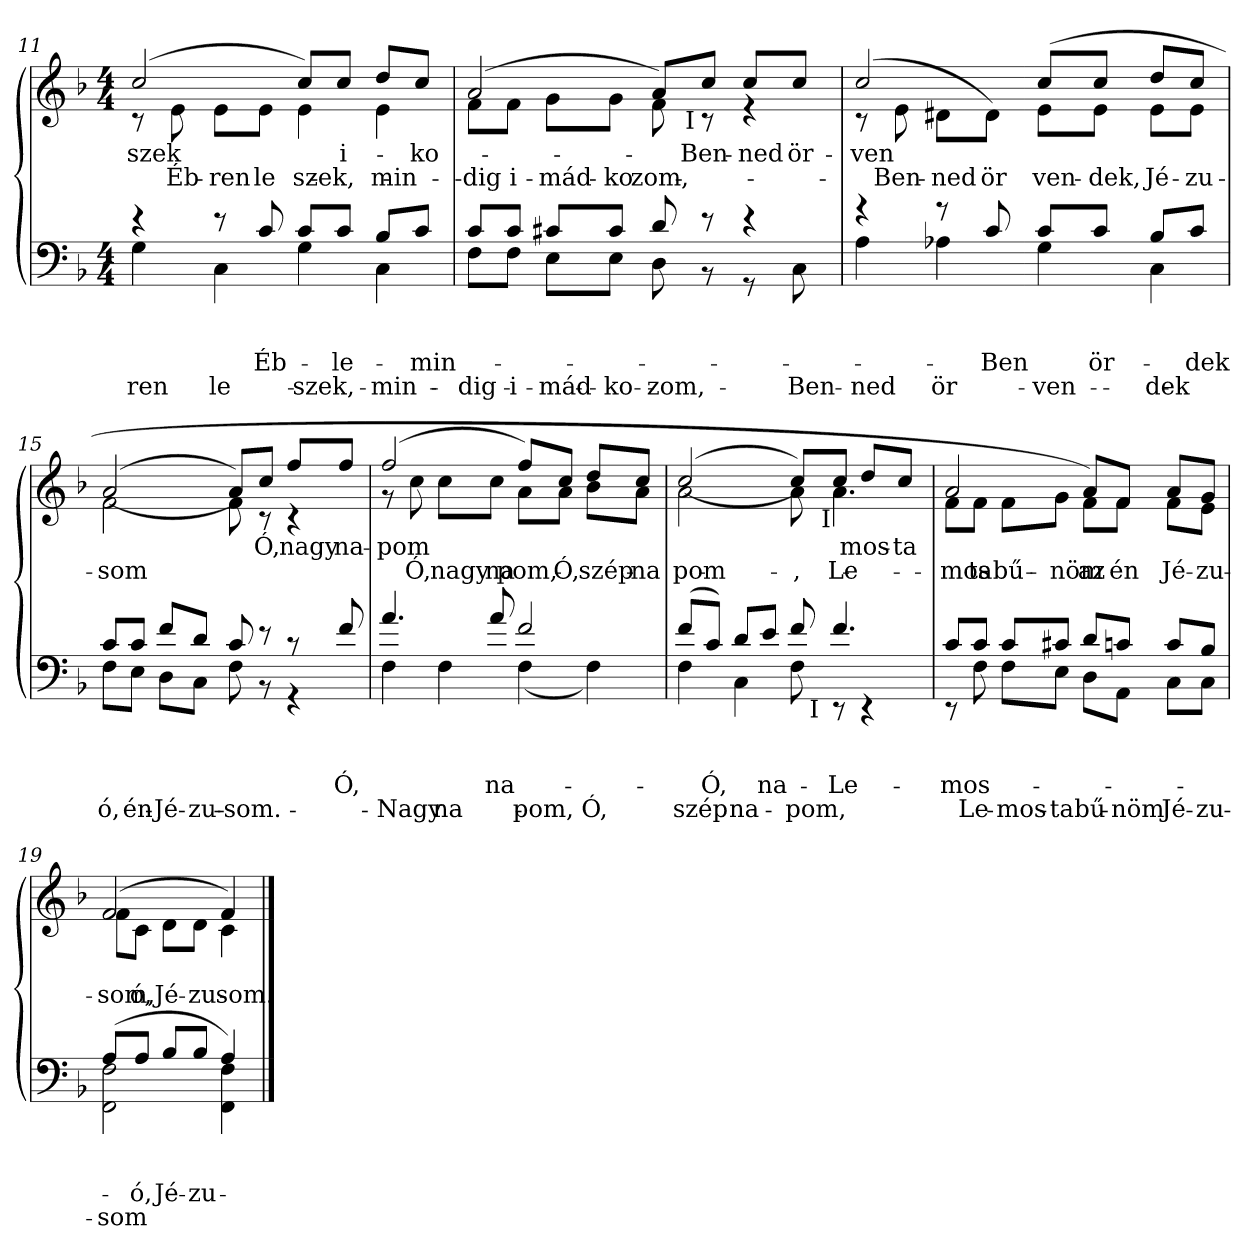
**kern	**text	**text	**text	**text	**kern	**text	**text
*part2	*part2	*part2	*part2	*part2	*part1	*part1	*part1
*staff2	*staff2	*staff2	*staff2	*staff2	*staff1	*staff1	*staff1
!!LO:LB:g=z
*clefF4	*	*	*	*	*clefG2	*	*
*k[b-]	*	*	*	*	*k[b-]	*	*
*F:	*	*	*	*	*F:	*	*
*M4/4	*	*	*	*	*M4/4	*	*
=11	=11	=11	=11	=11	=11	=11	=11
*^	*	*	*	*	*	*	*
!	!	!	!	!	!LO:LY:b	!	!	!
!	!	!	!	!	!	!	!LO:LY:a	!
*	*	*	*	*	*	*^	*	*
4re	4G\	.	.	.	ren	(>2cc/	8rc	szek	.
!	!	!	!	!	!	!	!	!	!LO:LY:b
.	.	.	.	.	.	.	8e\	.	Éb-
!	!	!	!	!	!LO:LY:b	!	!	!	!
!	!	!	!	!	!	!	!	!	!LO:LY:b
8rd	4C\	.	.	.	le-	.	8e\L	.	-ren
!	!	!	!	!LO:LY:a	!	!	!	!	!
!	!	!	!	!	!	!	!	!	!LO:LY:b
8c/	.	.	.	Éb-	.	.	8e\J	.	le-
!	!	!	!	!LO:LY:a	!	!	!	!	!
!	!	!	!	!	!LO:LY:b	!	!	!	!
!	!	!	!	!	!	!	!	!LO:LY:a	!
!	!	!	!	!	!	!	!	!	!LO:LY:b
8c/L	4G\	.	.	.	-szek,	8cc/L)	4e\	.	-szek,
!	!	!	!	!LO:LY:a	!	!	!	!	!
!	!	!	!	!	!	!	!	!LO:LY:a	!
8c/J	.	.	.	le-	.	8cc/J	.	i-	.
!	!	!	!	!LO:LY:a	!	!	!	!	!
!	!	!	!	!	!LO:LY:b	!	!	!	!
!	!	!	!	!	!	!	!	!LO:LY:a	!
!	!	!	!	!	!	!	!	!	!LO:LY:b
8B-/L	4C\	.	.	.	min-	8dd/L	4e\	.	min-
!	!	!	!	!LO:LY:a	!	!	!	!	!
!	!	!	!	!	!	!	!	!LO:LY:a	!
8c/J	.	.	.	min-	.	8cc/J	.	-ko-	.
*	*	*	*	*	*	*v	*v	*	*
=12	=12	=12	=12	=12	=12	=12	=12	=12
!	!	!	!	!LO:LY:a	!	!	!	!
!	!	!	!	!	!LO:LY:b	!	!	!
!	!	!	!	!	!	!	!LO:LY:a	!
*	*	*	*	*	*	*^	*	*
!	!	!	!	!	!	!	!	!	!LO:LY:b
*	*	*	*	*	*	*	*^	*	*
8c/L	8F\L	.	.	.	-dig	(>2a/	8f\L	2ryy	.	-dig
!	!	!	!	!LO:LY:a	!	!	!	!	!	!
!	!	!	!	!	!LO:LY:b	!	!	!	!	!
!	!	!	!	!	!	!	!	!	!	!LO:LY:b
8c/J	8F\J	.	.	.	i-	.	8f\J	.	.	i-
!	!	!	!	!LO:LY:a	!	!	!	!	!	!
!	!	!	!	!	!LO:LY:b	!	!	!	!	!
!	!	!	!	!	!	!	!	!	!	!LO:LY:b
8c#X/L	8E\L	.	.	.	-mád-	.	8g\L	.	.	-mád-
!	!	!	!	!LO:LY:a	!	!	!	!	!	!
!	!	!	!	!	!LO:LY:b	!	!	!	!	!
!	!	!	!	!	!	!	!	!	!	!LO:LY:b
8c#/J	8E\J	.	.	.	-ko-	.	8g\J	.	.	-ko-
!	!	!	!	!LO:LY:a	!	!	!	!	!	!
!	!	!	!	!	!LO:LY:b	!	!	!	!	!
!	!	!	!	!	!	!	!	!	!LO:LY:a	!
!	!	!	!	!	!	!	!	!	!	!LO:LY:b
8d/	8D\	.	.	.	-zom,	8a/L)	8f\	16.ryy	.	-zom,
!	!	!	!	!	!	!	!	!LO:TX:b:t=I	!	!
.	.	.	.	.	.	.	.	4ryy	.	.
!	!	!	!	!	!	!	!	!	!LO:LY:a	!
8r	8r	.	.	.	.	8cc/J	8rc	.	Ben-	.
!	!	!	!	!	!	!	!	!	!LO:LY:a	!
4re	8rGG	.	.	.	.	8cc/L	4rd	.	-ned	.
.	.	.	.	.	.	.	.	8ryy	.	.
!	!	!	!	!	!LO:LY:b	!	!	!	!	!
!	!	!	!	!	!	!	!	!	!LO:LY:a	!
.	8C\	.	.	.	Ben-	8cc/J	.	.	ör-	.
.	.	.	.	.	.	.	.	32ryy	.	.
*	*	*	*	*	*	*v	*v	*v	*	*
=13	=13	=13	=13	=13	=13	=13	=13	=13
*	*	*	*	*	*	*^	*	*
*	*	*	*	*	*	*	*^	*	*
!	!	!	!	!	!LO:LY:b	!	!	!	!	!
*	*	*	*	*	*	*v	*v	*v	*	*
*	*	*	*	*	*	*^	*	*
*	*	*	*	*	*	*	*^	*	*
!	!	!	!	!	!	!	!	!	!LO:LY:a	!
*	*	*	*	*	*	*	*v	*v	*	*
4rf	4A\	.	.	.	-ned	(>2cc/	8rc	-ven	.
!	!	!	!	!	!	!	!	!	!LO:LY:b
.	.	.	.	.	.	.	8e\	.	Ben-
!	!	!	!	!	!LO:LY:b	!	!	!	!
!	!	!	!	!	!	!	!	!	!LO:LY:b
8rf	4A-X\	.	.	.	ör-	.	8d#X\L	.	-ned
!	!	!	!	!LO:LY:a	!	!	!	!	!
!	!	!	!	!	!	!	!	!	!LO:LY:b
8c/	.	.	.	Ben­	.	.	8d#\J)	.	ör­
!!LO:PB:g=z	!!
=14-	=14-	=14-	=14-	=14-	=14-	=14-	=14-	=14-	=14-
!	!	!	!	!LO:LY:a	!	!	!	!	!
!	!	!	!	!	!LO:LY:b	!	!	!	!
!	!	!	!	!	!	!	!	!	!LO:LY:b
8c/L	4G\	.	.	.	-ven-	(>8cc/L	8e\L	.	ven-
!	!	!	!	!LO:LY:a	!	!	!	!	!
!	!	!	!	!	!	!	!	!LO:LY:a	!
!	!	!	!	!	!	!	!	!	!LO:LY:b
8c/J	.	.	.	ör-	.	8cc/J	8e\J	.	-dek,
!	!	!	!	!LO:LY:a	!	!	!	!	!
!	!	!	!	!	!LO:LY:b	!	!	!	!
!	!	!	!	!	!	!	!	!LO:LY:a	!
!	!	!	!	!	!	!	!	!	!LO:LY:b
8B-/L	4C\	.	.	.	-dek	8dd/L	8e\L	.	Jé-
!	!	!	!	!LO:LY:a	!	!	!	!	!
!	!	!	!	!	!	!	!	!LO:LY:a	!
!	!	!	!	!	!	!	!	!	!LO:LY:b
8c/J	.	.	.	-dek	.	8cc/J	8e\J	.	-zu-
=15	=15	=15	=15	=15	=15	=15	=15	=15	=15
!	!	!	!	!LO:LY:a	!	!	!	!	!
!	!	!	!	!	!LO:LY:b	!	!	!	!
!	!	!	!	!	!	!	!	!LO:LY:a	!
!	!	!	!	!	!	!	!	!	!LO:LY:b
8c/L	8F\L	.	.	.	ó,	(<(>2a/	2f\	.	-som
!	!	!	!	!LO:LY:a	!	!	!	!	!
!	!	!	!	!	!LO:LY:b	!	!	!	!
8c/J	8E\J	.	.	.	én	.	.	.	.
!	!	!	!	!LO:LY:a	!	!	!	!	!
!	!	!	!	!	!LO:LY:b	!	!	!	!
8f/L	8D\L	.	.	.	Jé-	.	.	.	.
!	!	!	!	!LO:LY:a	!	!	!	!	!
!	!	!	!	!	!LO:LY:b	!	!	!	!
8d/J	8C\J	.	.	.	-zu-	.	.	.	.
!	!	!	!	!LO:LY:a	!	!	!	!	!
!	!	!	!	!	!LO:LY:b	!	!	!	!
!	!	!	!	!	!	!	!	!LO:LY:a	!
!	!	!	!	!	!	!	!	!	!LO:LY:b
8c/	8F\	.	.	.	-som.	8a/L))	8f\	.	.
!	!	!	!	!	!	!	!	!LO:LY:a	!
8r	8r	.	.	.	.	8cc/J	8rc	Ó,	.
!	!	!	!	!	!	!	!	!LO:LY:a	!
8rc	4rFF	.	.	.	.	8ff/L	4rc	nagy	.
!	!	!	!	!LO:LY:a	!	!	!	!	!
!	!	!	!	!	!	!	!	!LO:LY:a	!
8f/	.	.	.	Ó,	.	8ff/J	.	na-	.
=16	=16	=16	=16	=16	=16	=16	=16	=16	=16
!	!	!	!	!LO:LY:a	!	!	!	!	!
!	!	!	!	!	!LO:LY:b	!	!	!	!
!	!	!	!	!	!	!	!	!LO:LY:a	!
4.a/	4F\	.	.	.	Nagy	(>2ff/	8r	-pom	.
!	!	!	!	!	!	!	!	!	!LO:LY:b
.	.	.	.	.	.	.	8cc\	.	Ó,
!	!	!	!	!	!LO:LY:b	!	!	!	!
!	!	!	!	!	!	!	!	!	!LO:LY:b
.	4F\	.	.	.	na-	.	8cc\L	.	nagy
!	!	!	!	!LO:LY:a	!	!	!	!	!
!	!	!	!	!	!	!	!	!	!LO:LY:b
8a/	.	.	.	na-	.	.	8cc\J	.	na-
!	!	!	!	!LO:LY:a	!	!	!	!	!
!	!	!	!	!	!LO:LY:b	!	!	!	!
!	!	!	!	!	!	!	!	!LO:LY:a	!
!	!	!	!	!	!	!	!	!	!LO:LY:b
2f/	(>4F\	.	.	.	-pom,	8ff/L)	8a\L	.	-pom,
!	!	!	!	!	!	!	!	!LO:LY:a	!
!	!	!	!	!	!	!	!	!	!LO:LY:b
.	.	.	.	.	.	8cc/J	8a\J	.	Ó,
!	!	!	!	!	!LO:LY:b	!	!	!	!
!	!	!	!	!	!	!	!	!LO:LY:a	!
!	!	!	!	!	!	!	!	!	!LO:LY:b
.	4F\)	.	.	.	Ó,	8dd/L	8b-\L	.	szép
!	!	!	!	!	!	!	!	!LO:LY:a	!
!	!	!	!	!	!	!	!	!	!LO:LY:b
.	.	.	.	.	.	8cc/J	8a\J	.	na­
*v	*v	*	*	*	*	*	*	*	*
*	*	*	*	*	*v	*v	*	*
!!LO:LB:g=z
=17	=17	=17	=17	=17	=17	=17	=17
*	*	*	*	*	*^	*	*
!	!	!	!LO:LY:a	!	!	!	!	!
*^	*	*	*	*	*v	*v	*	*
*	*	*	*	*	*	*^	*	*
!	!	!	!	!	!LO:LY:b	!	!	!	!
*	*	*	*	*	*	*v	*v	*	*
*	*	*	*	*	*	*^	*	*
!	!	!	!	!	!	!	!	!LO:LY:a	!
!	!	!	!	!	!	!	!	!	!LO:LY:b
*	*^	*	*	*	*	*	*^	*	*
(8f/L	4F\	2ryy	.	.	.	szép	(<(>2cc/	2a\	2ryy	.	pom
!	!	!	!	!	!LO:LY:a	!	!	!	!	!	!
8c/J)	.	.	.	.	Ó,	.	.	.	.	.	.
!	!	!	!	!	!LO:LY:a	!	!	!	!	!	!
!	!	!	!	!	!	!LO:LY:b	!	!	!	!	!
8d/L	4C\	.	.	.	.	na-	.	.	.	.	.
!	!	!	!	!	!LO:LY:a	!	!	!	!	!	!
8e/J	.	.	.	.	na-	.	.	.	.	.	.
!	!	!	!	!	!LO:LY:a	!	!	!	!	!	!
!	!	!	!	!	!	!LO:LY:b	!	!	!	!	!
!	!	!	!	!	!	!	!	!	!	!LO:LY:a	!
!	!	!	!	!	!	!	!	!	!	!	!LO:LY:b
8f/	8F\	16ryy	.	.	.	-pom,	8cc/L))	8a\	16.ryy	.	,
!	!	!LO:TX:b:t=I	!	!	!	!	!	!	!	!	!
.	.	4..ryy	.	.	.	.	.	.	.	.	.
!	!	!	!	!	!	!	!	!	!LO:TX:b:t=I	!	!
.	.	.	.	.	.	.	.	.	4ryy	.	.
!	!	!	!	!	!LO:LY:a	!	!	!	!	!	!
!	!	!	!	!	!	!	!	!	!	!LO:LY:a	!
!	!	!	!	!	!	!	!	!	!	!	!LO:LY:b
4.f/	8rEE	.	.	.	Le-	.	8cc/J	4.a\	.	.	Le-
!	!	!	!	!	!	!	!	!	!	!LO:LY:a	!
.	4rEE	.	.	.	.	.	8dd/L	.	.	-mos-	.
.	.	.	.	.	.	.	.	.	8ryy	.	.
!	!	!	!	!	!	!	!	!	!	!LO:LY:a	!
.	.	.	.	.	.	.	8cc/J	.	.	-ta	.
.	.	.	.	.	.	.	.	.	32ryy	.	.
*v	*v	*v	*	*	*	*	*	*	*	*	*
*	*	*	*	*	*v	*v	*v	*	*
=18	=18	=18	=18	=18	=18	=18	=18
*^	*	*	*	*	*^	*	*
*	*^	*	*	*	*	*	*^	*	*
!	!	!	!	!	!LO:LY:a	!	!	!	!	!	!
*	*v	*v	*	*	*	*	*	*	*	*	*
*	*	*	*	*	*	*v	*v	*v	*	*
*	*^	*	*	*	*	*^	*	*
*	*	*	*	*	*	*	*	*^	*	*
!	!	!	!	!	!	!	!	!	!	!LO:LY:a	!
*	*v	*v	*	*	*	*	*	*	*	*	*
*	*	*	*	*	*	*	*v	*v	*	*
*	*^	*	*	*	*	*	*^	*	*
!	!	!	!	!	!	!	!	!	!	!	!LO:LY:b
*	*v	*v	*	*	*	*	*	*	*	*	*
*	*	*	*	*	*	*	*v	*v	*	*
8c/L	8rEE	.	.	-mos-	.	2a/	8f\L	.	-mos-
!	!	!	!	!LO:LY:a	!	!	!	!	!
!	!	!	!	!	!LO:LY:b	!	!	!	!
!	!	!	!	!	!	!	!	!	!LO:LY:b
8c/J	8F\	.	.	.	Le-	.	8f\J	.	-ta
!	!	!	!	!LO:LY:a	!	!	!	!	!
!	!	!	!	!	!LO:LY:b	!	!	!	!
!	!	!	!	!	!	!	!	!	!LO:LY:b
8c/L	8F\L	.	.	.	-mos-	.	8f\L	.	bű-
!	!	!	!	!LO:LY:a	!	!	!	!	!
!	!	!	!	!	!LO:LY:b	!	!	!	!
!	!	!	!	!	!	!	!	!	!LO:LY:b
8c#X/J	8E\J	.	.	.	-ta	.	8g\J	.	-nöm
!	!	!	!	!LO:LY:a	!	!	!	!	!
!	!	!	!	!	!LO:LY:b	!	!	!	!
!	!	!	!	!	!	!	!	!	!LO:LY:b
8d/L	8D\L	.	.	.	bű-	8a/L)	8f\L	.	az
!	!	!	!	!LO:LY:a	!	!	!	!	!
!	!	!	!	!	!LO:LY:b	!	!	!	!
!	!	!	!	!	!	!	!	!LO:LY:a	!
!	!	!	!	!	!	!	!	!	!LO:LY:b
8cn/J	8AA\J	.	.	.	-nöm	8f/J	8f\J	.	én
!	!	!	!	!LO:LY:a	!	!	!	!	!
!	!	!	!	!	!LO:LY:b	!	!	!	!
!	!	!	!	!	!	!	!	!LO:LY:a	!
!	!	!	!	!	!	!	!	!	!LO:LY:b
8c/L	8C\L	.	.	.	Jé-	8a/L	8f\L	.	Jé-
!	!	!	!	!LO:LY:a	!	!	!	!	!
!	!	!	!	!	!LO:LY:b	!	!	!	!
!	!	!	!	!	!	!	!	!LO:LY:a	!
!	!	!	!	!	!	!	!	!	!LO:LY:b
8B-/J	8C\J	.	.	.	-zu-	8g/J	8e\J	.	-zu-
=19	=19	=19	=19	=19	=19	=19	=19	=19	=19
!	!	!	!	!LO:LY:a	!	!	!	!	!
!	!	!	!	!	!LO:LY:b	!	!	!	!
!	!	!	!	!	!	!	!	!LO:LY:a	!
!	!	!	!	!	!	!	!	!	!LO:LY:b
(<8A/L	2FF\ 2F\	.	.	.	-som	(>2f/	8f\L	.	-som,
!	!	!	!	!LO:LY:a	!	!	!	!	!
!	!	!	!	!	!	!	!	!	!LO:LY:b
8A/J	.	.	.	ó,	.	.	8c\J	.	ó,
!	!	!	!	!LO:LY:a	!	!	!	!	!
!	!	!	!	!	!	!	!	!	!LO:LY:b
8B-/L	.	.	.	Jé-	.	.	8d\L	.	Jé-
!	!	!	!	!LO:LY:a	!	!	!	!	!
!	!	!	!	!	!	!	!	!	!LO:LY:b
8B-/J	.	.	.	-zu-	.	.	8d\J	.	-zu-
!	!	!	!	!LO:LY:a	!	!	!	!	!
!	!	!	!	!	!LO:LY:b	!	!	!	!
!	!	!	!	!	!	!	!	!LO:LY:a	!
!	!	!	!	!	!	!	!	!	!LO:LY:b
4A/)	4FF\ 4F\	.	.	.	.	4f/)	4c\	.	-som.
*v	*v	*	*	*	*	*	*	*	*
*	*	*	*	*	*v	*v	*	*
==	==	==	==	==	==	==	==
*-	*-	*-	*-	*-	*-	*-	*-
